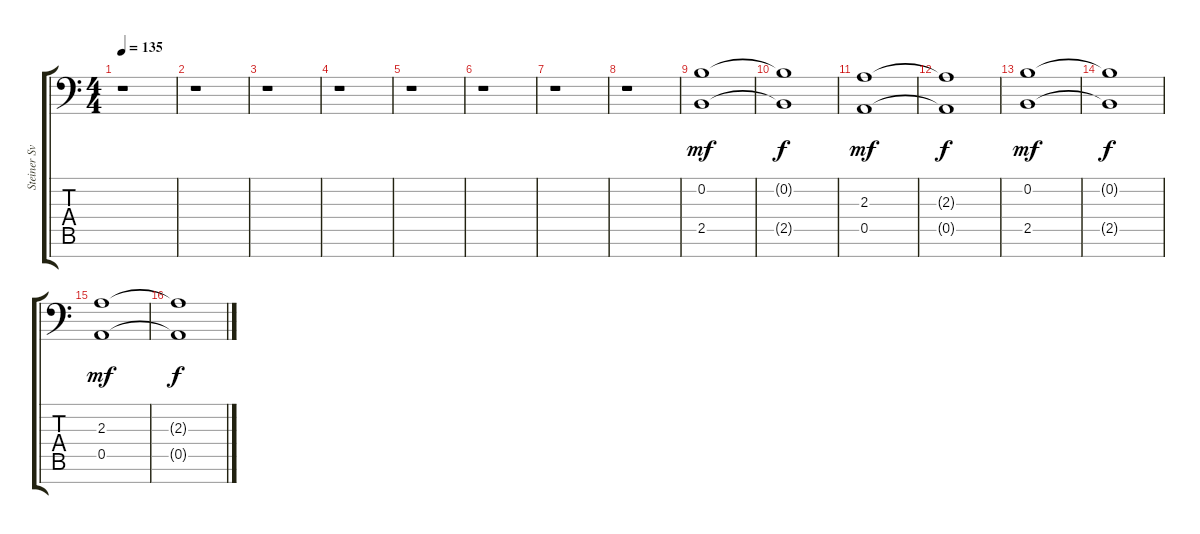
\track ("Steiner Sverd Johnsen : Keyboards" "Steiner Sv") {instrument stringensemble1}
\staff {score tabs}
\tuning (E4 B3 G3 D3 A2 E2 C-1) {hide}
\ts (4 4)
\tempo 135
\clef f4
\ks c
r.1{dy f} |
r.1 |
r.1 |
r.1 |
r.1 |
r.1 |
r.1 |
r.1 |
(0.2 2.5).1{dy mf} |
(0.2{t} 2.5{t}).1{dy f} |
(2.3 0.5).1{dy mf} |
(2.3{t} 0.5{t}).1{dy f} |
(0.2 2.5).1{dy mf} |
(0.2{t} 2.5{t}).1{dy f} |
(2.3 0.5).1{dy mf} |
(2.3{t} 0.5{t}).1{dy f}
